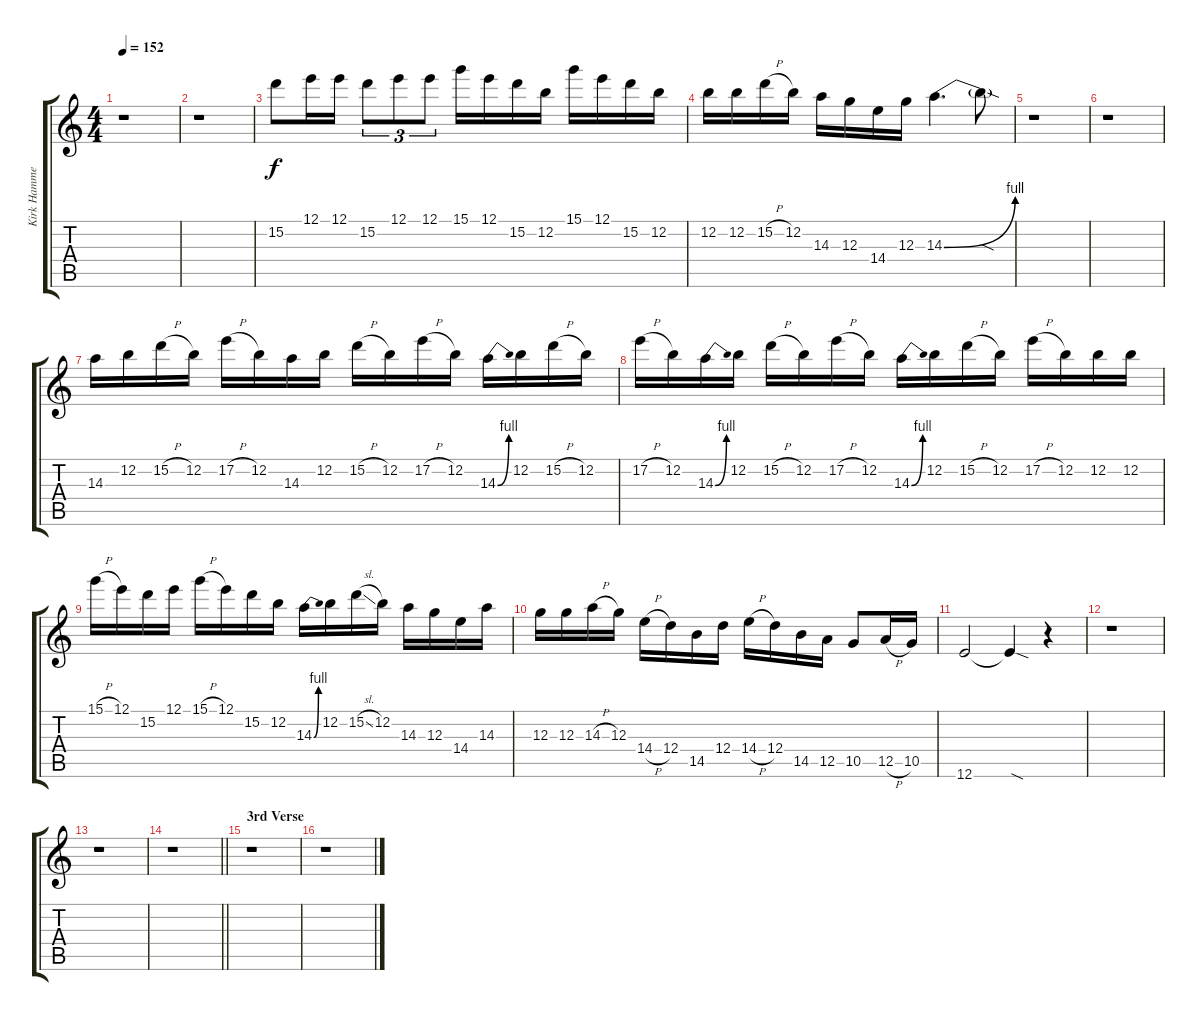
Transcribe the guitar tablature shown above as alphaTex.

\track ("Kirk Hammet - Lead Guitar" "Kirk Hamme") {instrument distortionguitar}
\staff {score tabs}
\tuning (E4 B3 G3 D3 A2 E2) {hide}
\ts (4 4)
\tempo 152
\clef g2
\ks c
r.1{dy f} |
r.1 |
15.2.8 12.1.16 12.1.16 15.2.8{tu (3 2)} 12.1.8{tu (3 2)} 12.1.8{tu (3 2)} 15.1.16 12.1.16 15.2.16 12.2.16 15.1.16 12.1.16 15.2.16 12.2.16 |
12.2.16 12.2.16 15.2{h}.16 12.2.16 14.3.16 12.3.16 14.4.16 12.3.16 14.3{be (bend 0 0 60 4)}.4{d} 14.3{sod t}.8 |
r.1 |
r.1 |
14.3.16 12.2.16 15.2{h}.16 12.2.16 17.2{h}.16 12.2.16 14.3.16 12.2.16 15.2{h}.16 12.2.16 17.2{h}.16 12.2.16 14.3{be (bend 0 0 60 4)}.16 12.2.16 15.2{h}.16 12.2.16 |
17.2{h}.16 12.2.16 14.3{be (bend 0 0 60 4)}.16 12.2.16 15.2{h}.16 12.2.16 17.2{h}.16 12.2.16 14.3{be (bend 0 0 60 4)}.16 12.2.16 15.2{h}.16 12.2.16 17.2{h}.16 12.2.16 12.2.16 12.2.16 |
15.1{h}.16 12.1.16 15.2.16 12.1.16 15.1{h}.16 12.1.16 15.2.16 12.2.16 14.3{be (bend 0 0 60 4)}.16 12.2.16 15.2{sl}.16 12.2.16 14.3.16 12.3.16 14.4.16 14.3.16 |
12.3.16 12.3.16 14.3{h}.16 12.3.16 14.4{h}.16 12.4.16 14.5.16 12.4.16 14.4{h}.16 12.4.16 14.5.16 12.5.16 10.5.8 12.5{h}.16 10.5.16 |
12.6.2 12.6{sod t}.4 r.4 |
r.1 |
r.1 |
\barLineRight lightlight
r.1 |
\section ("" "3rd Verse")
r.1 |
r.1
